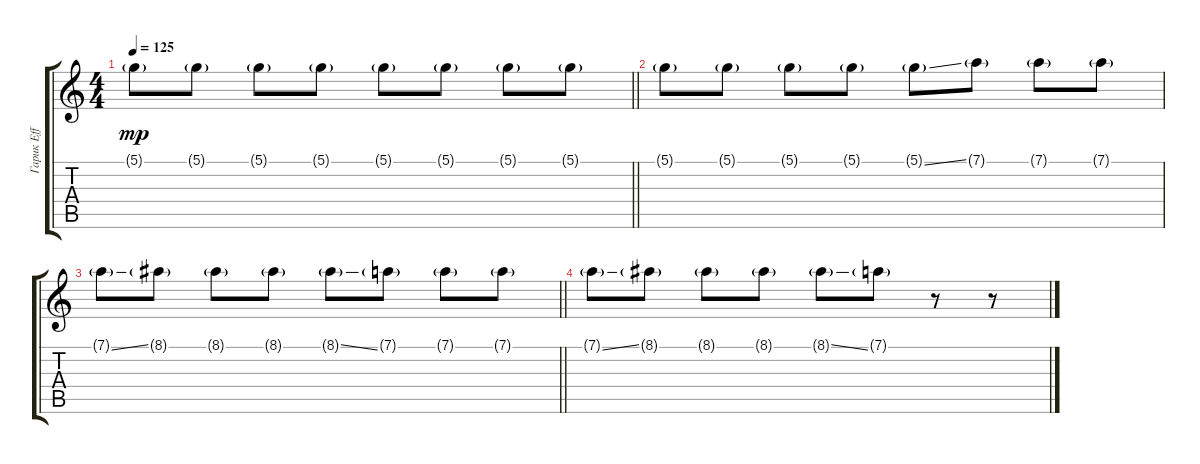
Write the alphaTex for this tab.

\track ("Гарик Eff" "Гарик Eff") {instrument overdrivenguitar}
\staff {score tabs}
\tuning (D4 A3 F3 C3 G2 C2) {hide}
\ts (4 4)
\tempo 125
\clef g2
\barLineRight lightlight
\ks c
5.1{g}.8{dy mp} 5.1{g}.8 5.1{g}.8 5.1{g}.8 5.1{g}.8 5.1{g}.8 5.1{g}.8 5.1{g}.8 |
5.1{g}.8 5.1{g}.8 5.1{g}.8 5.1{g}.8 5.1{ss g}.8 7.1{g}.8 7.1{g}.8 7.1{g}.8 |
\barLineRight lightlight
7.1{ss g}.8 8.1{g}.8 8.1{g}.8 8.1{g}.8 8.1{ss g}.8 7.1{g}.8 7.1{g}.8 7.1{g}.8 |
7.1{ss g}.8 8.1{g}.8 8.1{g}.8 8.1{g}.8 8.1{ss g}.8 7.1{g}.8 r.8 r.8
